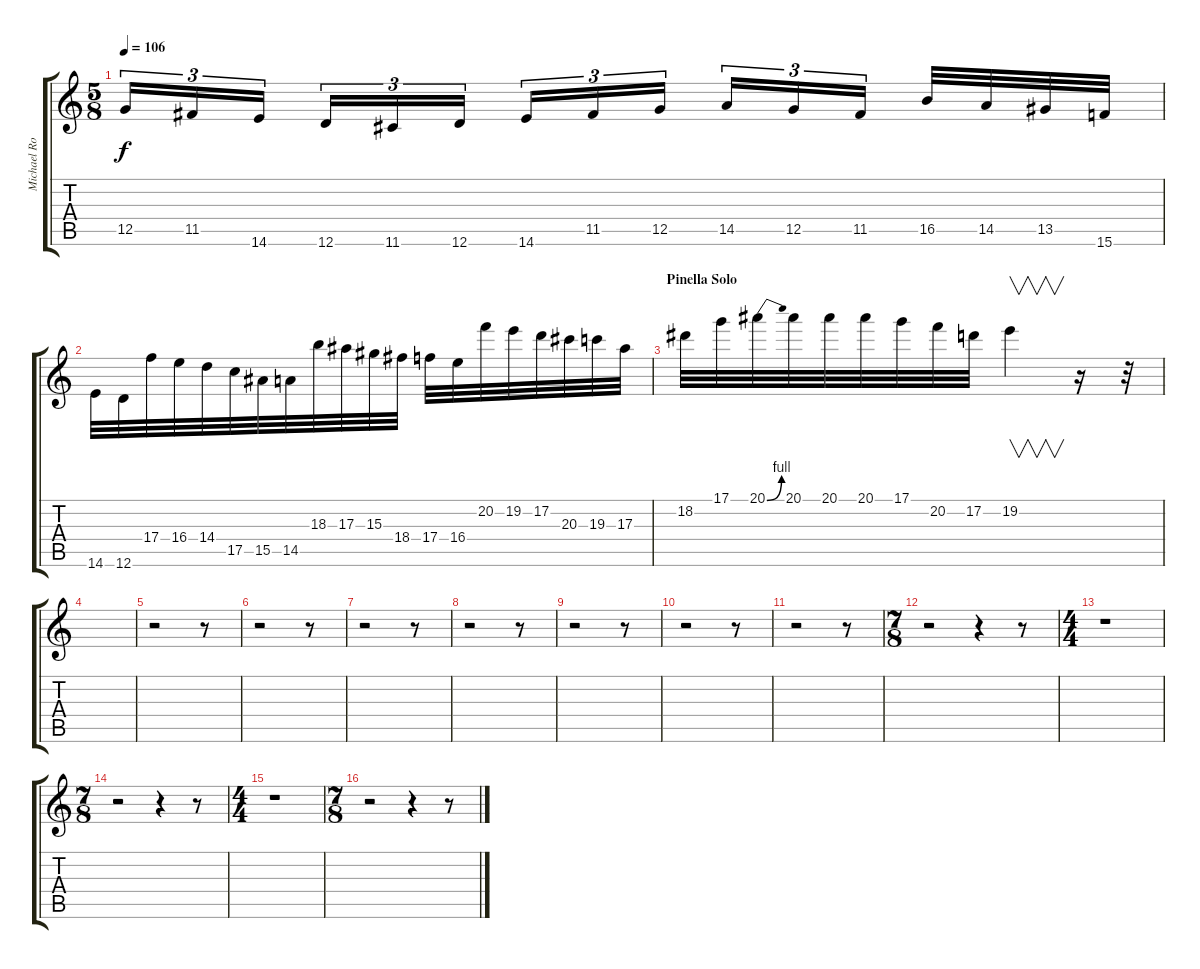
\track ("Michael Romeo Solos" "Michael Ro") {instrument distortionguitar}
\staff {score tabs}
\tuning (D4 A3 F3 C3 G2 D2) {hide}
\ts (5 8)
\tempo 106
\clef g2
\ks c
12.5.16{tu (3 2) dy f} 11.5.16{tu (3 2)} 14.6.16{tu (3 2)} 12.6.16{tu (3 2)} 11.6.16{tu (3 2)} 12.6.16{tu (3 2)} 14.6.16{tu (3 2)} 11.5.16{tu (3 2)} 12.5.16{tu (3 2)} 14.5.16{tu (3 2)} 12.5.16{tu (3 2)} 11.5.16{tu (3 2)} 16.5.32 14.5.32 13.5.32 15.6.32 |
14.6.32 12.6.32 17.4.32 16.4.32 14.4.32 17.5.32 15.5.32 14.5.32 18.3.32 17.3.32 15.3.32 18.4.32 17.4.32 16.4.32 20.2.32 19.2.32 17.2.32 20.3.32 19.3.32 17.3.32 |
\section ("" "Pinella Solo")
18.2.32 17.1.32 20.1{be (bend 0 0 60 4)}.32 20.1.32 20.1.32 20.1.32 17.1.32 20.2.32 17.2.32 19.2.4{v} r.16 r.32 |
|
r.2 r.8 |
r.2 r.8 |
r.2 r.8 |
r.2 r.8 |
r.2 r.8 |
r.2 r.8 |
r.2 r.8 |
\ts (7 8)
r.2 r.4 r.8 |
\ts (4 4)
r.1 |
\ts (7 8)
r.2 r.4 r.8 |
\ts (4 4)
r.1 |
\ts (7 8)
r.2 r.4 r.8
